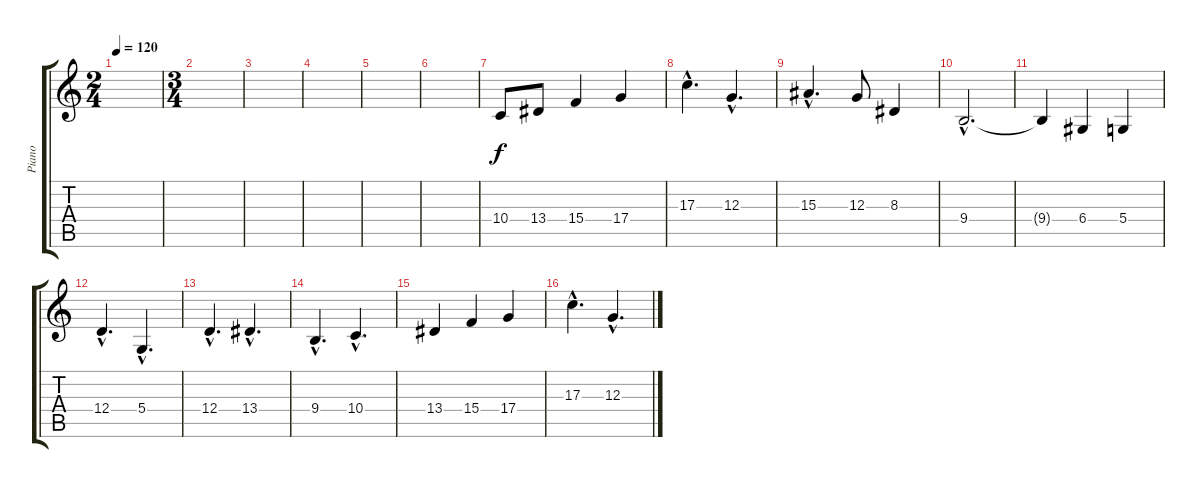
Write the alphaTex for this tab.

\track ("Piano" "Piano") {instrument acousticgrandpiano}
\staff {score tabs}
\tuning (E4 B3 G3 D3 A2 E2) {hide}
\ts (2 4)
\tempo 120
\clef g2
\ks c
|
\ts (3 4)
|
|
|
|
|
10.4.8 13.4.8 15.4.4 17.4.4 |
17.3{hac}.4{d} 12.3{hac}.4{d} |
15.3{hac}.4{d} 12.3.8 8.3.4 |
9.4{hac}.2{d} |
9.4{t}.4 6.4.4 5.4.4 |
12.4{hac}.4{d} 5.4{hac}.4{d} |
12.4{hac}.4{d} 13.4{hac}.4{d} |
9.4{hac}.4{d} 10.4{hac}.4{d} |
13.4.4 15.4.4 17.4.4 |
17.3{hac}.4{d} 12.3{hac}.4{d}
